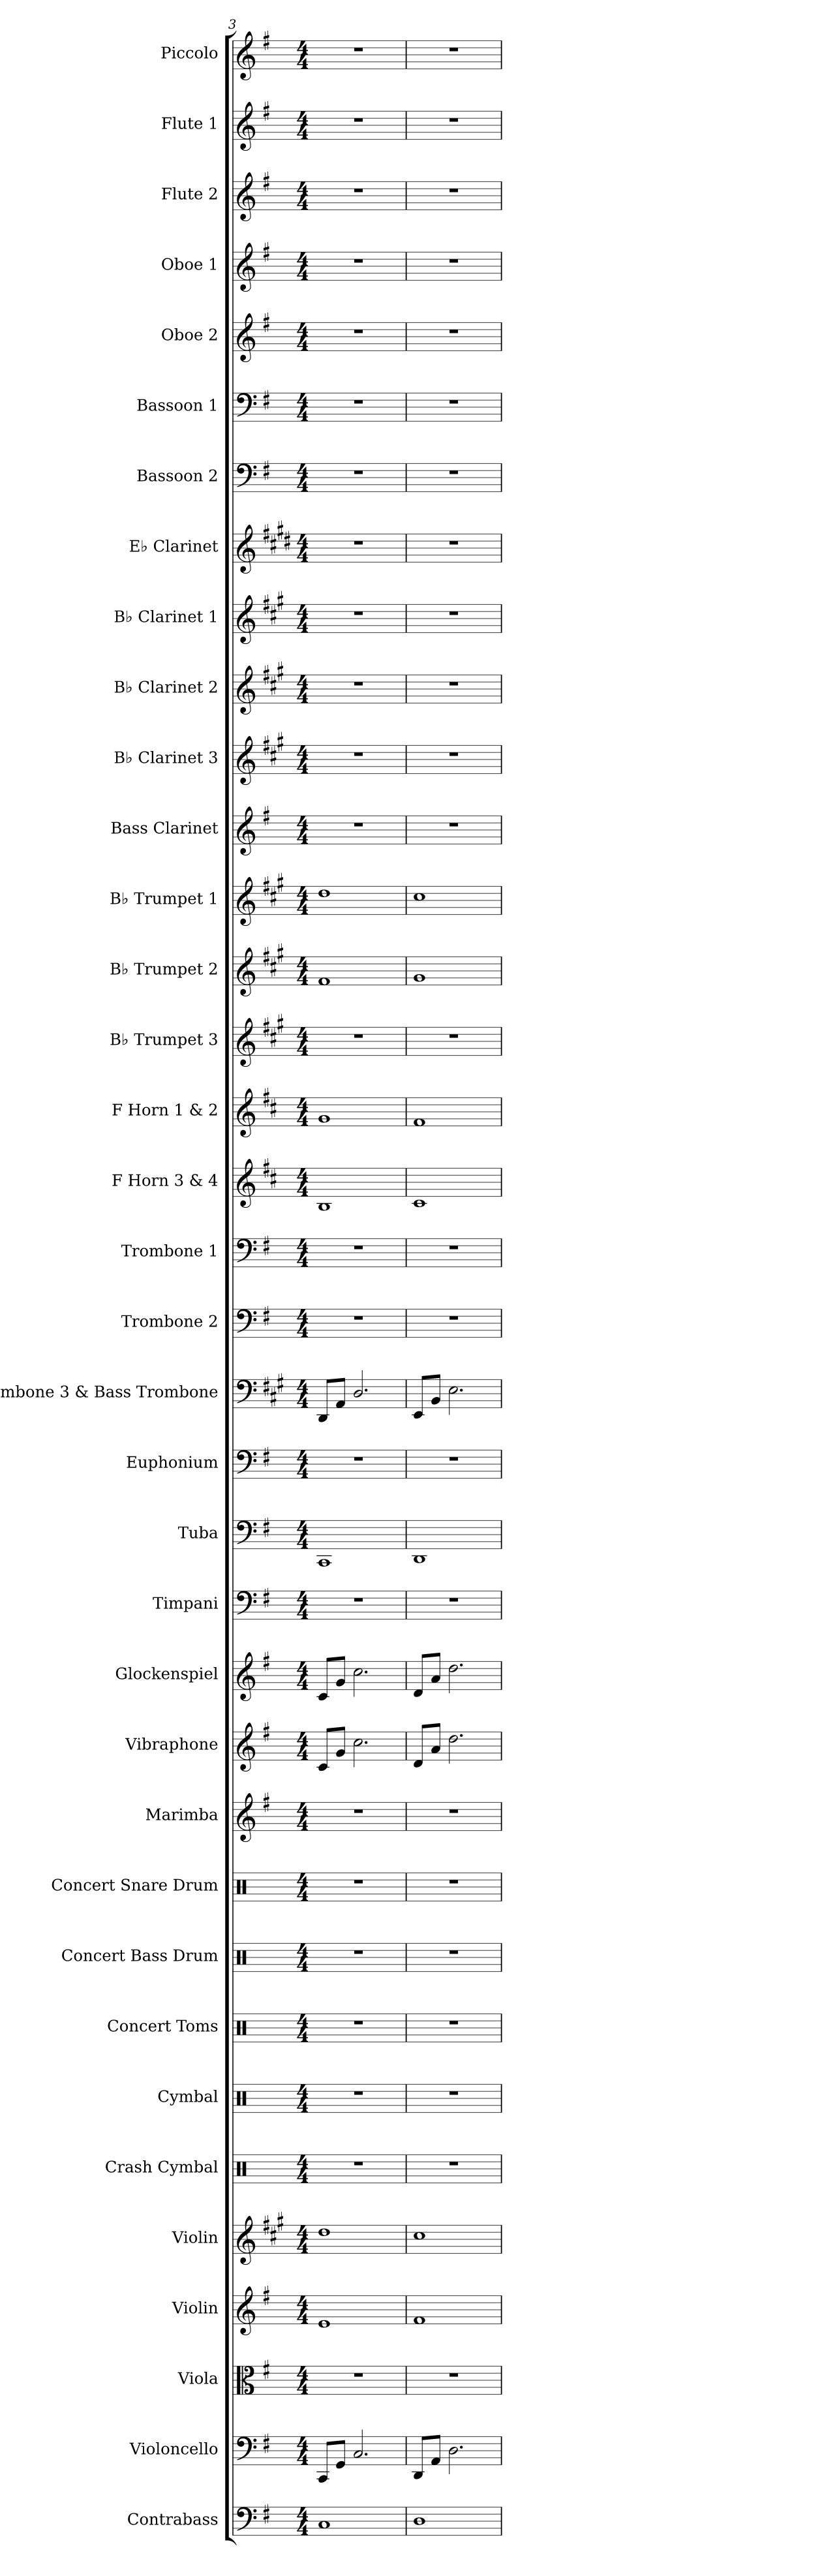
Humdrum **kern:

**kern	**kern	**kern	**kern	**kern	**kern	**kern	**kern	**kern	**kern	**kern	**kern	**kern	**kern	**kern	**kern	**kern	**kern	**kern	**kern	**kern	**kern	**kern	**kern	**kern	**kern	**kern	**kern	**kern	**kern	**kern	**kern	**kern	**kern	**kern	**kern
*part36	*part35	*part34	*part33	*part32	*part31	*part30	*part29	*part28	*part27	*part26	*part25	*part24	*part23	*part22	*part21	*part20	*part19	*part18	*part17	*part16	*part15	*part14	*part13	*part12	*part11	*part10	*part9	*part8	*part7	*part6	*part5	*part4	*part3	*part2	*part1
*staff36	*staff35	*staff34	*staff33	*staff32	*staff31	*staff30	*staff29	*staff28	*staff27	*staff26	*staff25	*staff24	*staff23	*staff22	*staff21	*staff20	*staff19	*staff18	*staff17	*staff16	*staff15	*staff14	*staff13	*staff12	*staff11	*staff10	*staff9	*staff8	*staff7	*staff6	*staff5	*staff4	*staff3	*staff2	*staff1
*I"Contrabass	*I"Violoncello	*I"Viola	*I"Violin	*I"Violin	*I"Crash Cymbal	*I"Cymbal	*I"Concert Toms	*I"Concert Bass Drum	*I"Concert Snare Drum	*I"Marimba	*I"Vibraphone	*I"Glockenspiel	*I"Timpani	*I"Tuba	*I"Euphonium	*I"Trombone 3 &amp; Bass Trombone	*I"Trombone 2	*I"Trombone 1	*I"F Horn 3 &amp; 4	*I"F Horn 1 &amp; 2	*I"B♭ Trumpet 3	*I"B♭ Trumpet 2	*I"B♭ Trumpet 1	*I"Bass Clarinet	*I"B♭ Clarinet 3	*I"B♭ Clarinet 2	*I"B♭ Clarinet 1	*I"E♭ Clarinet	*I"Bassoon 2	*I"Bassoon 1	*I"Oboe 2	*I"Oboe 1	*I"Flute 2	*I"Flute 1	*I"Piccolo
*I'Cb.	*I'Vc.	*I'Vla.	*I'Vln.	*I'Vln.	*I'Cr. Cym.	*I'Cym.	*I'C. Toms	*I'Con. BD	*I'Con. Sn.	*I'Mrm.	*I'Vib.	*I'Glock.	*I'Timp.	*I'Tba.	*I'Euph.	*I'Tbn. 3 B. Tbn.	*I'Tbn. 2	*I'Tbn. 1	*I'F Hn. 3 4	*I'F Hn. 1 2	*I'B♭ Tpt. 3	*I'B♭ Tpt. 2	*I'B♭ Tpt. 1	*I'B. Cl.	*I'B♭ Cl. 3	*I'B♭ Cl. 2	*I'B♭ Cl. 1	*I'E♭ Cl.	*I'Bsn. 2	*I'Bsn. 1	*I'Ob. 2	*I'Ob. 1	*I'Fl. 2	*I'Fl. 1	*I'Picc.
*clefF4	*clefF4	*clefC3	*clefG2	*clefG2	*clefX	*clefX	*clefX	*clefX	*clefX	*clefG2	*clefG2	*clefG2	*clefF4	*clefF4	*clefF4	*clefF4	*clefF4	*clefF4	*clefG2	*clefG2	*clefG2	*clefG2	*clefG2	*clefG2	*clefG2	*clefG2	*clefG2	*clefG2	*clefF4	*clefF4	*clefG2	*clefG2	*clefG2	*clefG2	*clefG2
*ITrd7c12	*	*	*	*ITrd1c2	*	*	*	*	*	*	*	*ITrd-14c-24	*	*	*	*ITrd1c2	*	*	*ITrd4c7	*ITrd4c7	*ITrd1c2	*ITrd1c2	*ITrd1c2	*ITrd8c14	*ITrd1c2	*ITrd1c2	*ITrd1c2	*ITrd-2c-3	*	*	*	*	*	*	*ITrd-7c-12
*k[f#]	*k[f#]	*k[f#]	*k[f#]	*k[f#]	*k[]	*k[]	*k[]	*k[]	*k[]	*k[f#]	*k[f#]	*k[f#]	*k[f#]	*k[f#]	*k[f#]	*k[f#]	*k[f#]	*k[f#]	*k[f#]	*k[f#]	*k[f#]	*k[f#]	*k[f#]	*k[f#]	*k[f#]	*k[f#]	*k[f#]	*k[f#]	*k[f#]	*k[f#]	*k[f#]	*k[f#]	*k[f#]	*k[f#]	*k[f#]
*M4/4	*M4/4	*M4/4	*M4/4	*M4/4	*M4/4	*M4/4	*M4/4	*M4/4	*M4/4	*M4/4	*M4/4	*M4/4	*M4/4	*M4/4	*M4/4	*M4/4	*M4/4	*M4/4	*M4/4	*M4/4	*M4/4	*M4/4	*M4/4	*M4/4	*M4/4	*M4/4	*M4/4	*M4/4	*M4/4	*M4/4	*M4/4	*M4/4	*M4/4	*M4/4	*M4/4
=3	=3	=3	=3	=3	=3	=3	=3	=3	=3	=3	=3	=3	=3	=3	=3	=3	=3	=3	=3	=3	=3	=3	=3	=3	=3	=3	=3	=3	=3	=3	=3	=3	=3	=3	=3
1CC	8CC/L	1r	1e	1cc	1r	1r	1r	1r	1r	1r	8c/L	8ccc/L	1r	1CC	1r	8CC/L	1r	1r	1E	1c	1r	1e	1cc	1r	1r	1r	1r	1r	1r	1r	1r	1r	1r	1r	1r
.	8GG/J	.	.	.	.	.	.	.	.	.	8g/J	8ggg/J	.	.	.	8GG/J	.	.	.	.	.	.	.	.	.	.	.	.	.	.	.	.	.	.	.
.	2.C/	.	.	.	.	.	.	.	.	.	2.cc\	2.cccc\	.	.	.	2.C/	.	.	.	.	.	.	.	.	.	.	.	.	.	.	.	.	.	.	.
=4	=4	=4	=4	=4	=4	=4	=4	=4	=4	=4	=4	=4	=4	=4	=4	=4	=4	=4	=4	=4	=4	=4	=4	=4	=4	=4	=4	=4	=4	=4	=4	=4	=4	=4	=4
1DD	8DD/L	1r	1f#	1b	1r	1r	1r	1r	1r	1r	8d/L	8ddd/L	1r	1DD	1r	8DD/L	1r	1r	1F#	1B	1r	1f#	1b	1r	1r	1r	1r	1r	1r	1r	1r	1r	1r	1r	1r
.	8AA/J	.	.	.	.	.	.	.	.	.	8a/J	8aaa/J	.	.	.	8AA/J	.	.	.	.	.	.	.	.	.	.	.	.	.	.	.	.	.	.	.
.	2.D\	.	.	.	.	.	.	.	.	.	2.dd\	2.dddd\	.	.	.	2.D\	.	.	.	.	.	.	.	.	.	.	.	.	.	.	.	.	.	.	.
=	=	=	=	=	=	=	=	=	=	=	=	=	=	=	=	=	=	=	=	=	=	=	=	=	=	=	=	=	=	=	=	=	=	=	=
*-	*-	*-	*-	*-	*-	*-	*-	*-	*-	*-	*-	*-	*-	*-	*-	*-	*-	*-	*-	*-	*-	*-	*-	*-	*-	*-	*-	*-	*-	*-	*-	*-	*-	*-	*-
